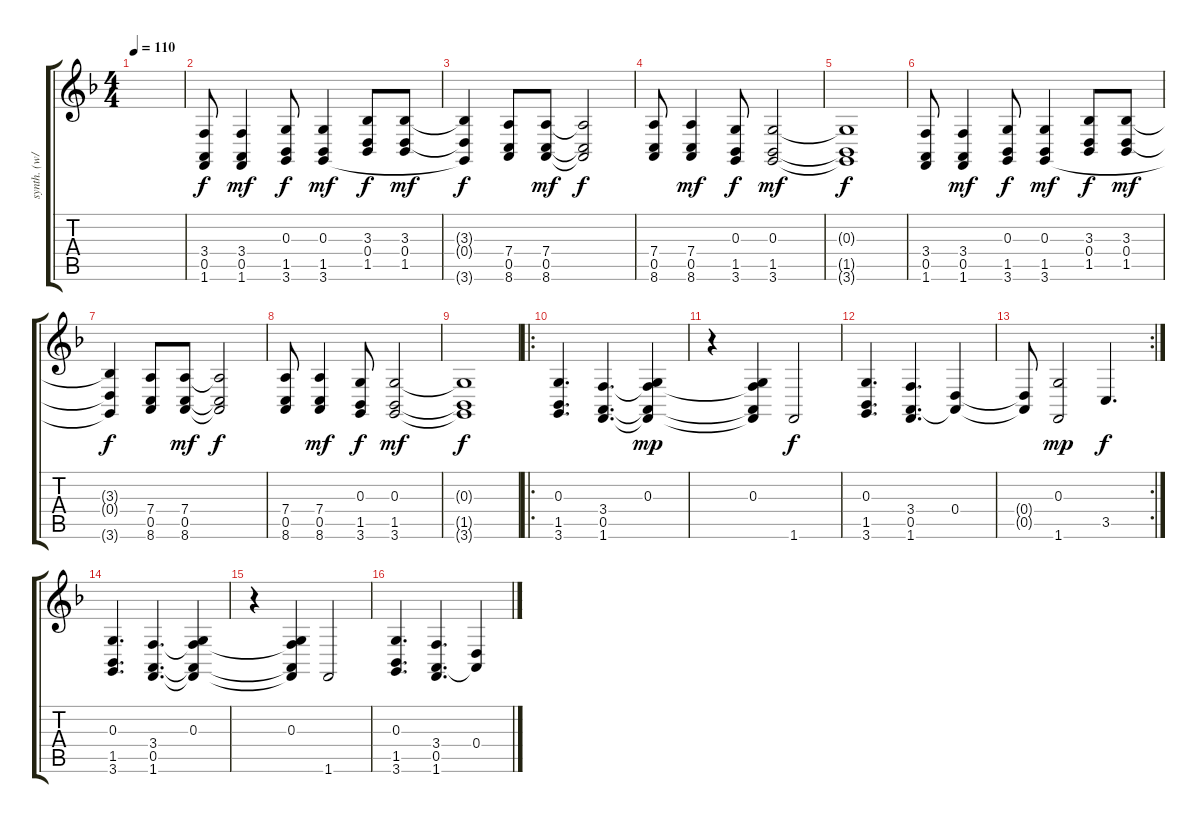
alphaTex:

\track ("synth. (w/echo)" "synth. (w/") {instrument electricpiano1}
\staff {score tabs}
\tuning (E4 B3 G3 D3 A2 E2) {hide}
\ts (4 4)
\tempo 110
\clef g2
\ks f
|
(3.4 0.5 1.6).8 (3.4 0.5 1.6).4{dy mf} (0.3 1.5 3.6).8{dy f} (0.3 1.5 3.6).4{dy mf} (3.3 0.4 1.5).8{dy f} (3.3 0.4 1.5).8{dy mf} |
(3.3{t} 0.4{t} 3.6{t}).4{dy f} (7.4 0.5 8.6).8 (7.4 0.5 8.6).8{dy mf} (7.4{t} 0.5{t} 8.6{t}).2{dy f} |
(7.4 0.5 8.6).8 (7.4 0.5 8.6).4{dy mf} (0.3 1.5 3.6).8{dy f} (0.3 1.5 3.6).2{dy mf} |
(0.3{t} 1.5{t} 3.6{t}).1{dy f} |
(3.4 0.5 1.6).8 (3.4 0.5 1.6).4{dy mf} (0.3 1.5 3.6).8{dy f} (0.3 1.5 3.6).4{dy mf} (3.3 0.4 1.5).8{dy f} (3.3 0.4 1.5).8{dy mf} |
(3.3{t} 0.4{t} 3.6{t}).4{dy f} (7.4 0.5 8.6).8 (7.4 0.5 8.6).8{dy mf} (7.4{t} 0.5{t} 8.6{t}).2{dy f} |
(7.4 0.5 8.6).8 (7.4 0.5 8.6).4{dy mf} (0.3 1.5 3.6).8{dy f} (0.3 1.5 3.6).2{dy mf} |
(0.3{t} 1.5{t} 3.6{t}).1{dy f} |
\ro
(0.3 1.5 3.6).4{d} (3.4 0.5 1.6).4{d} (0.3 3.4{t} 0.5{t} 1.6{t}).4{dy mp} |
r.4 (0.3 3.4{t} 0.5{t} 1.6{t}).4 1.6.2{dy f} |
(0.3 1.5 3.6).4{d} (3.4 0.5 1.6).4{d} (0.4 0.5{t}).4 |
\rc 2
(0.4{t} 0.5{t}).8 (0.3 1.6).2{dy mp} 3.5.4{d dy f} |
(0.3 1.5 3.6).4{d} (3.4 0.5 1.6).4{d} (0.3 3.4{t} 0.5{t} 1.6{t}).4 |
r.4 (0.3 3.4{t} 0.5{t} 1.6{t}).4 1.6.2 |
(0.3 1.5 3.6).4{d} (3.4 0.5 1.6).4{d} (0.4 0.5{t}).4
